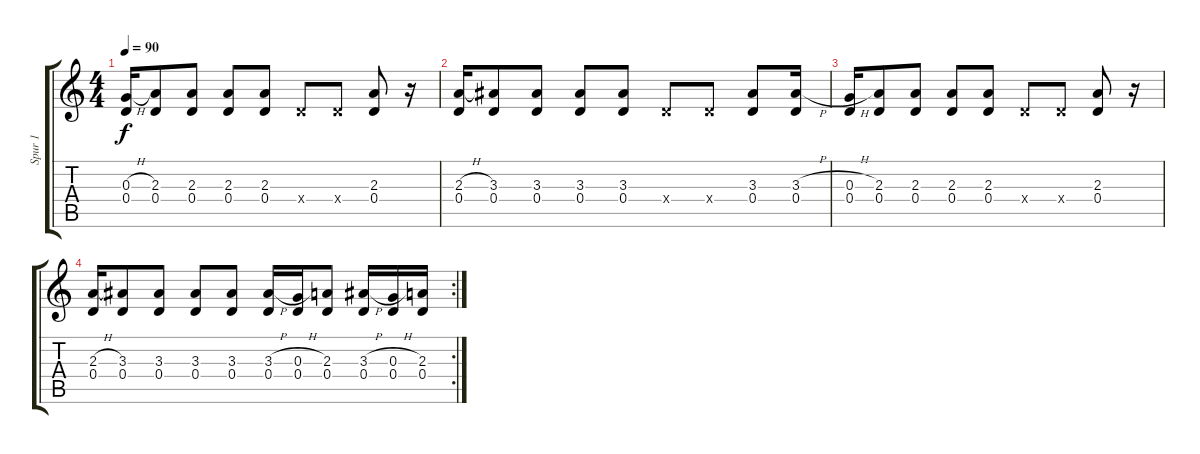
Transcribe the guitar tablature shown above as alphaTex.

\track ("Spur 1" "Spur 1") {instrument electricguitarmuted}
\staff {score tabs}
\tuning (E4 B3 G3 D3 A2 E2) {hide}
\ts (4 4)
\tempo 90
\clef g2
\ks c
(0.3{h} 0.4).16{dy f instrument electricguitarmuted} (2.3 0.4).8 (2.3 0.4).8 (2.3 0.4).8 (2.3 0.4).8 0.4{x}.8 0.4{x}.8 (2.3 0.4).8 r.16 |
(2.3{h} 0.4).16 (3.3 0.4).8 (3.3 0.4).8 (3.3 0.4).8 (3.3 0.4).8 0.4{x}.8 0.4{x}.8 (3.3 0.4).8 (3.3{h} 0.4).16 |
(0.3{h} 0.4).16 (2.3 0.4).8 (2.3 0.4).8 (2.3 0.4).8 (2.3 0.4).8 0.4{x}.8 0.4{x}.8 (2.3 0.4).8 r.16 |
\rc 2
(2.3{h} 0.4).16 (3.3 0.4).8 (3.3 0.4).8 (3.3 0.4).8 (3.3 0.4).8 (3.3{h} 0.4).16 (0.3{h} 0.4).16 (2.3 0.4).8 (3.3{h} 0.4).16 (0.3{h} 0.4).16 (2.3 0.4).16
